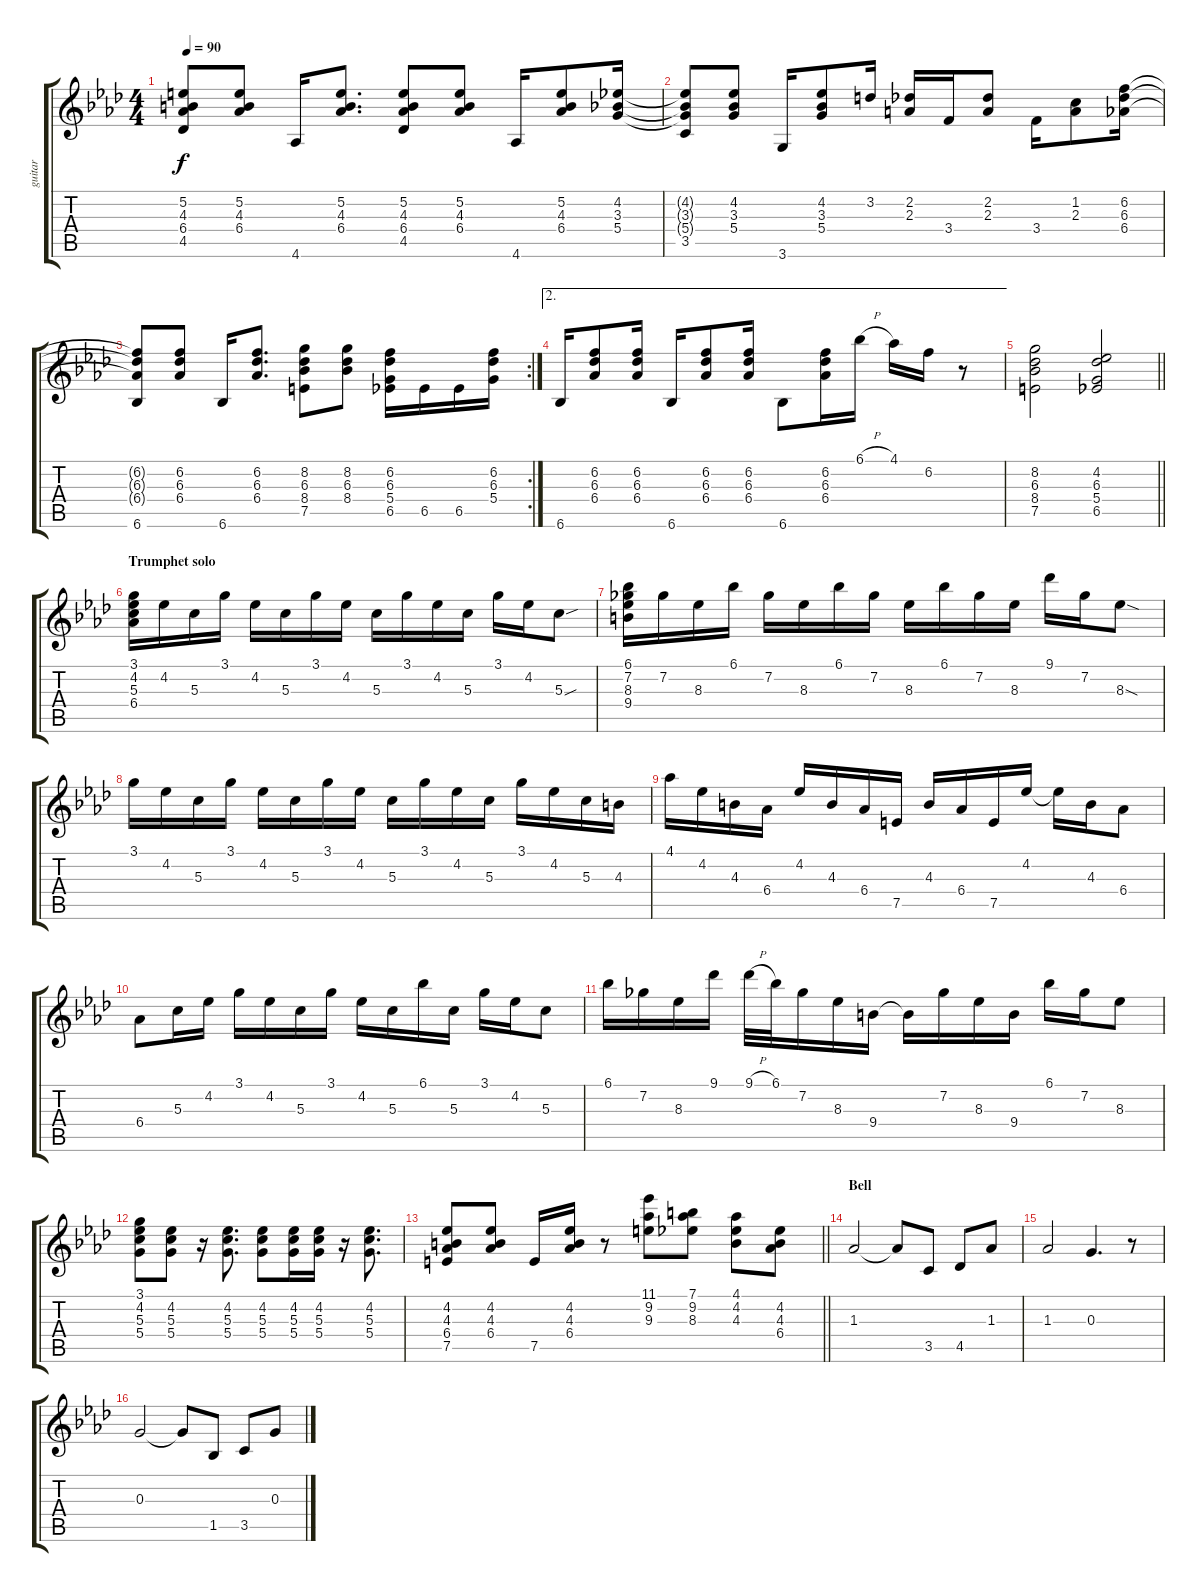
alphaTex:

\track ("guitar" "guitar") {instrument electricguitarjazz}
\staff {score tabs}
\tuning (E4 B3 G3 D3 A2 E2) {hide}
\ts (4 4)
\tempo 90
\clef g2
\ks ab
(5.2 4.3 6.4 4.5).8{dy f} (5.2 4.3 6.4).8 4.6.16 (5.2 4.3 6.4).8{d} (5.2 4.3 6.4 4.5).8 (5.2 4.3 6.4).8 4.6.16 (5.2 4.3 6.4).8 (4.2 3.3 5.4).16 |
(4.2{t} 3.3{t} 5.4{t} 3.5).8 (4.2 3.3 5.4).8 3.6.16 (4.2 3.3 5.4).8 3.2.16 (2.2 2.3).16 3.4.16 (2.2 2.3).8 3.4.16 (1.2 2.3).8 (6.2 6.3 6.4).16 |
\rc 2
(6.2{t} 6.3{t} 6.4{t} 6.6).8 (6.2 6.3 6.4).8 6.6.16 (6.2 6.3 6.4).8{d} (8.2 6.3 8.4 7.5).8 (8.2 6.3 8.4).8 (6.2 6.3 5.4 6.5).16 6.5.16 6.5.16 (6.2 6.3 5.4).16 |
\ae 2
6.6.16 (6.2 6.3 6.4).8 (6.2 6.3 6.4).16 6.6.16 (6.2 6.3 6.4).8 (6.2 6.3 6.4).16 6.6.8 (6.2 6.3 6.4).16 6.1{h}.16 4.1.16 6.2.16 r.8 |
\barLineRight lightlight
(8.2 6.3 8.4 7.5).2 (4.2 6.3 5.4 6.5).2 |
\section ("" "Trumphet solo")
(3.1 4.2 5.3 6.4).16 4.2.16 5.3.16 3.1.16 4.2.16 5.3.16 3.1.16 4.2.16 5.3.16 3.1.16 4.2.16 5.3.16 3.1.16 4.2.16 5.3{sou}.8 |
(6.1 7.2 8.3 9.4).16 7.2.16 8.3.16 6.1.16 7.2.16 8.3.16 6.1.16 7.2.16 8.3.16 6.1.16 7.2.16 8.3.16 9.1.16 7.2.16 8.3{sod}.8 |
3.1.16 4.2.16 5.3.16 3.1.16 4.2.16 5.3.16 3.1.16 4.2.16 5.3.16 3.1.16 4.2.16 5.3.16 3.1.16 4.2.16 5.3.16 4.3.16 |
4.1.16 4.2.16 4.3.16 6.4.16 4.2.16 4.3.16 6.4.16 7.5.16 4.3.16 6.4.16 7.5.16 4.2.16 4.2{t}.16 4.3.16 6.4.8 |
6.4.8 5.3.16 4.2.16 3.1.16 4.2.16 5.3.16 3.1.16 4.2.16 5.3.16 6.1.16 5.3.16 3.1.16 4.2.16 5.3.8 |
6.1.16 7.2.16 8.3.16 9.1.16 9.1{h}.32 6.1.32 7.2.16 8.3.16 9.4.16 9.4{t}.16 7.2.16 8.3.16 9.4.16 6.1.16 7.2.16 8.3.8 |
(3.1 4.2 5.3 5.4).8 (4.2 5.3 5.4).8 r.16 (4.2 5.3 5.4).8{d} (4.2 5.3 5.4).8 (4.2 5.3 5.4).16 (4.2 5.3 5.4).16 r.16 (4.2 5.3 5.4).8{d} |
\barLineRight lightlight
(4.2 4.3 6.4 7.5).8 (4.2 4.3 6.4).8 7.5.16 (4.2 4.3 6.4).16 r.8 (11.1 9.2 9.3).8 (7.1 9.2 8.3).8 (4.1 4.2 4.3).8 (4.2 4.3 6.4).8 |
\section ("" "Bell")
1.3.2 1.3{t}.8 3.5.8 4.5.8 1.3.8 |
1.3.2 0.3.4{d} r.8 |
0.3.2 0.3{t}.8 1.5.8 3.5.8 0.3.8
